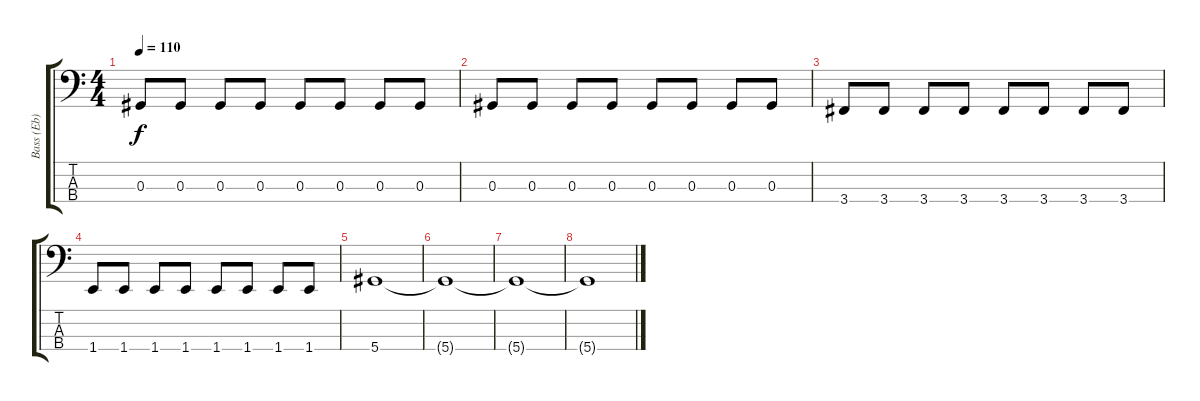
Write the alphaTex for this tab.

\track ("Bass (Eb)" "Bass (Eb)") {instrument electricbassfinger}
\staff {score tabs}
\tuning (Gb2 Db2 Ab1 Eb1) {hide}
\ts (4 4)
\tempo 110
\clef f4
\ks c
0.3.8{dy f} 0.3.8 0.3.8 0.3.8 0.3.8 0.3.8 0.3.8 0.3.8 |
0.3.8 0.3.8 0.3.8 0.3.8 0.3.8 0.3.8 0.3.8 0.3.8 |
3.4.8 3.4.8 3.4.8 3.4.8 3.4.8 3.4.8 3.4.8 3.4.8 |
1.4.8 1.4.8 1.4.8 1.4.8 1.4.8 1.4.8 1.4.8 1.4.8 |
5.4.1 |
5.4{t}.1 |
5.4{t}.1 |
5.4{t}.1
